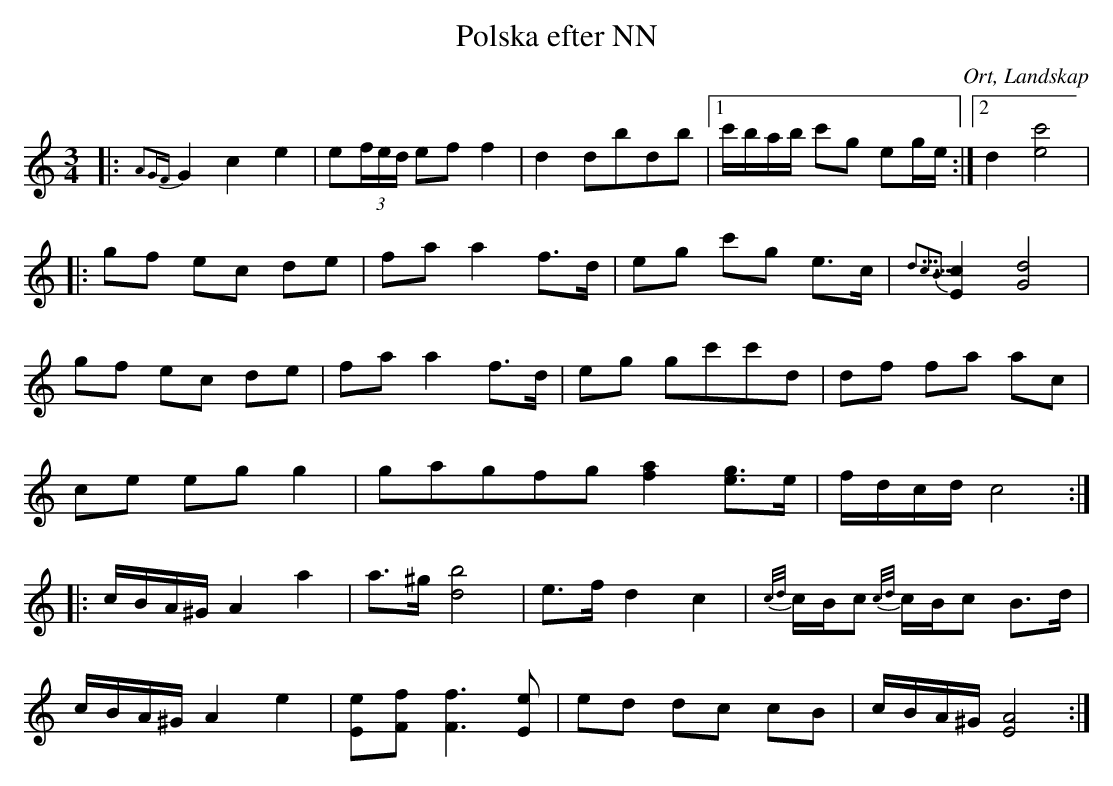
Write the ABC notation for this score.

X:1
T:Polska efter NN
O:Ort, Landskap
M:3/4
L:1/8
K:C
|:{A2GF}G2 c2 e2|e(3f/e/d/ ef f2|d2 dbdb|1 c'/b/a/b/ c'g eg/e/:|2 d2 [e4c'4]|
|:gf ec de|fa a2 f>d|eg c'g e>c|{d5/4c5/4B5/4}[c2E2] [G4d4]|
gf ec de|fa a2 f>d|eg gc'c'd|df fa ac|
ce eg g2|g2/5a2/5g2/5f2/5g2/5 [f2a2] [eg]>e|f/d/c/d/  c4:|
|:c/B/A/^G/ A2 a2|a>^g [d4b4]|e>f d2 c2|{c/d/}c/B/c {c/d/}c/B/c B>d|
c/B/A/^G/ A2 e2|[Ee][Ff] [F3f3] [Ee] |ed dc cB|c/B/A/^G/ [E4A4]:|
